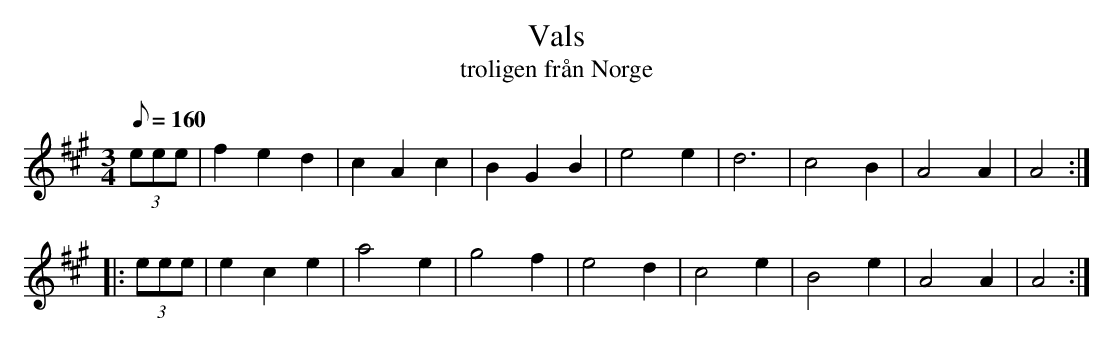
X:1
T:Vals
T:troligen från Norge
M:3/4
L:1/8
K:A
Q:160
(3eee | f2 e2 d2 | c2 A2 c2 | B2 G2 B2 | e4 e2 | d6 | c4 B2 | A4 A2 | A4 :|
|: (3eee | e2 c2 e2 | a4 e2 | g4 f2 | e4 d2 | c4 e2 | B4 e2 | A4 A2 | A4 :|
